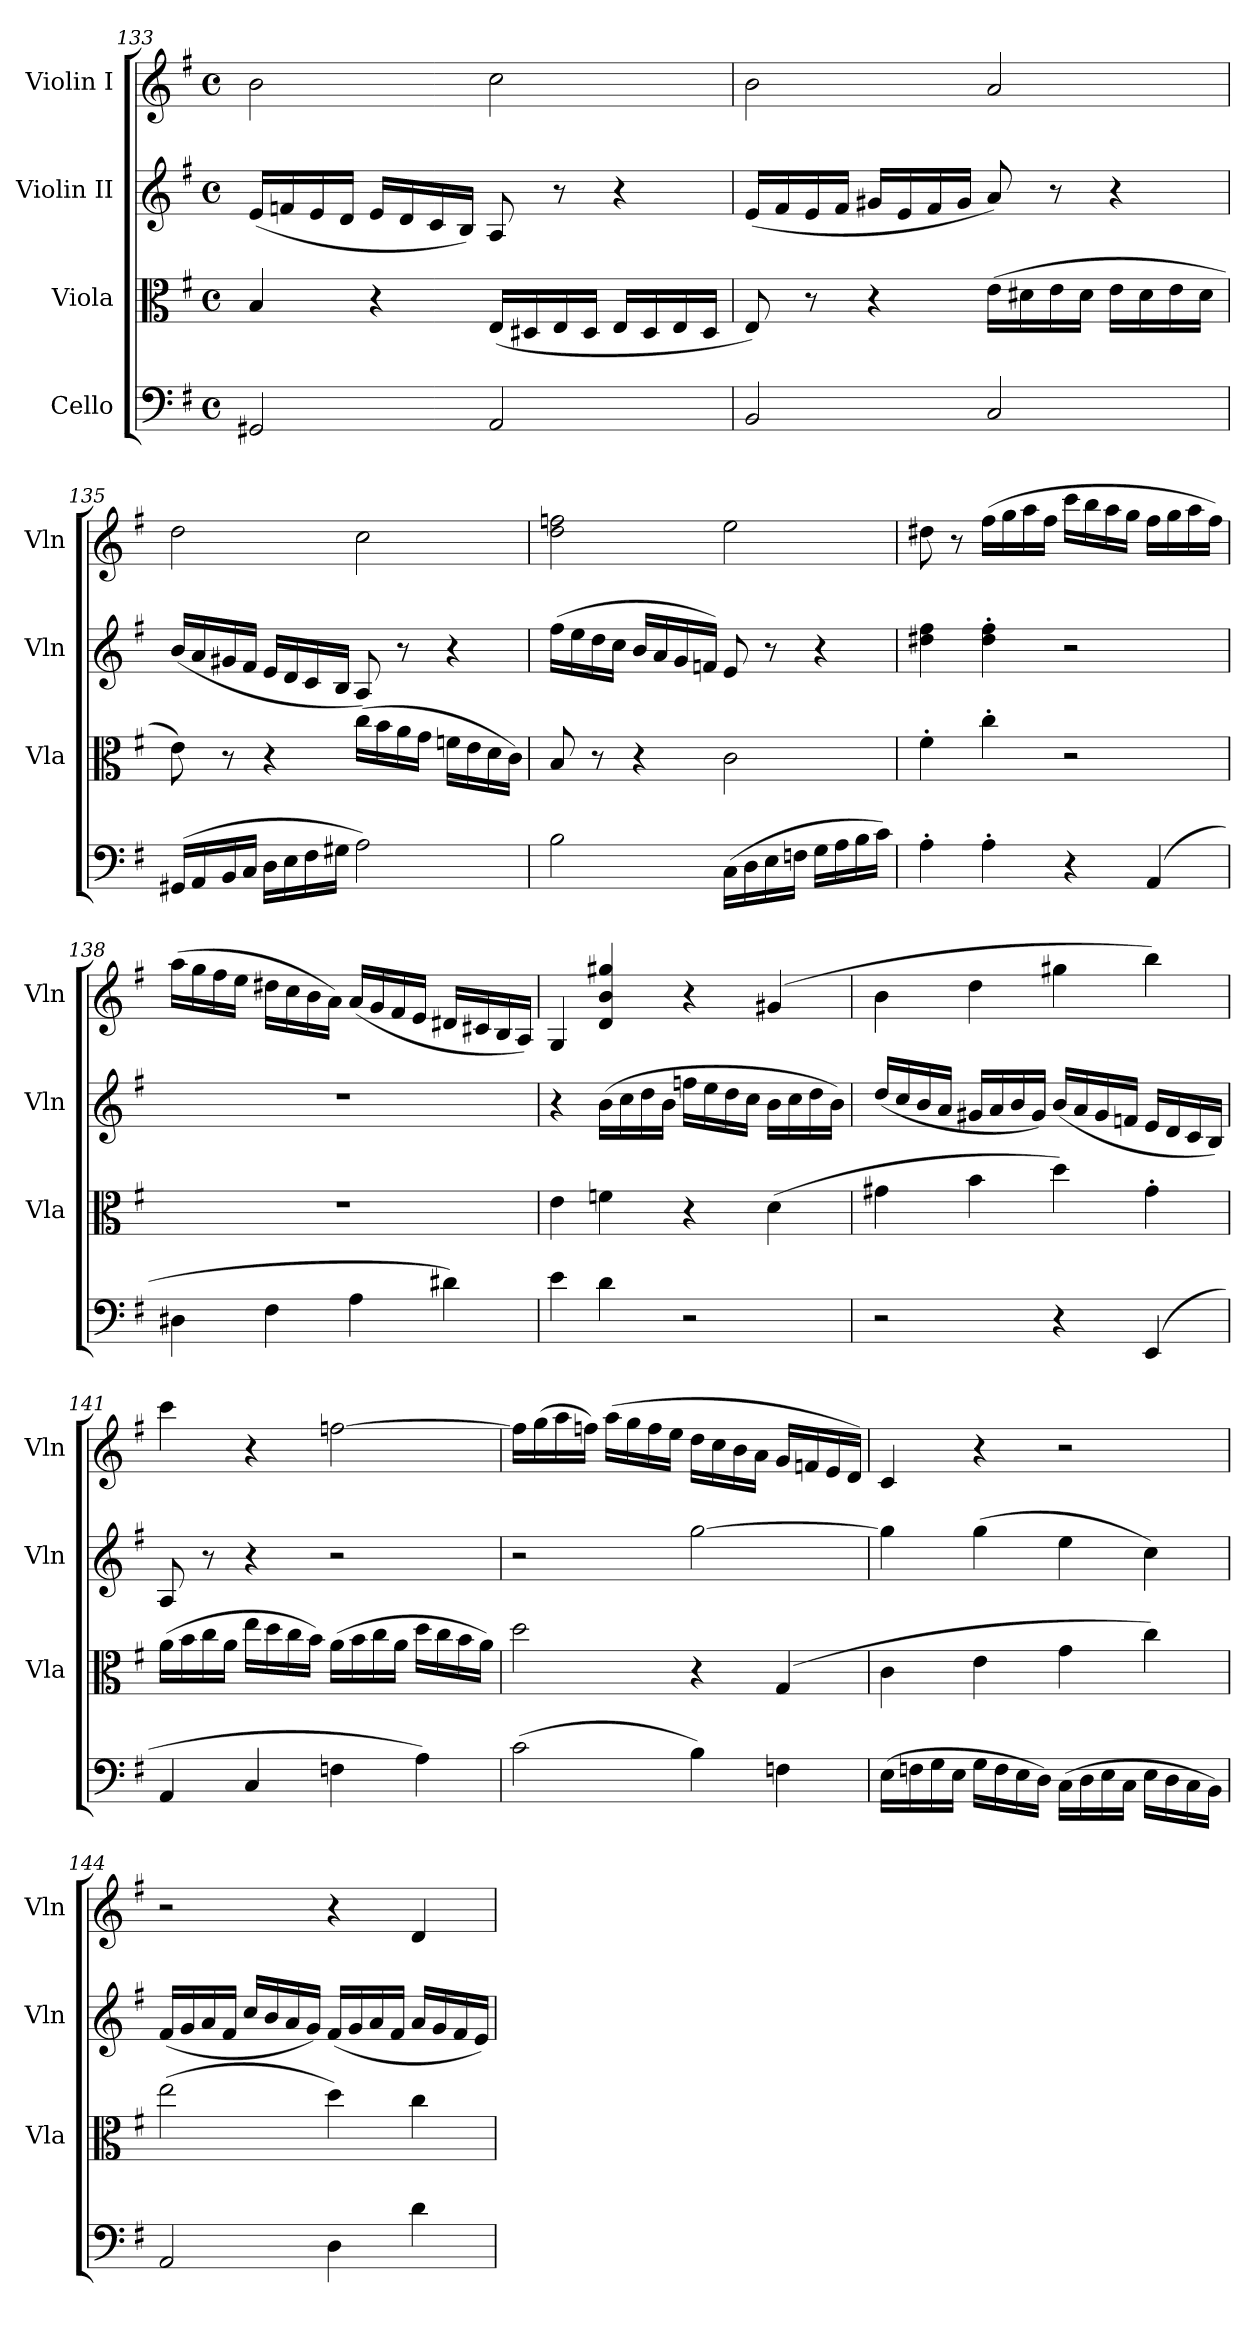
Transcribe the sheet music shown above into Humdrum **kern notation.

**kern	**kern	**kern	**kern
*part4	*part3	*part2	*part1
*staff4	*staff3	*staff2	*staff1
*I"Cello	*I"Viola	*I"Violin II	*I"Violin I
*	*I'Vla	*I'Vln	*I'Vln
*clefF4	*clefC3	*clefG2	*clefG2
*k[f#]	*k[f#]	*k[f#]	*k[f#]
*M4/4	*M4/4	*M4/4	*M4/4
*met(c)	*met(c)	*met(c)	*met(c)
=133	=133	=133	=133
2GG#X/	4B/	(<16e/LL	2b\
.	.	16fn/	.
.	.	16e/	.
.	.	16d/JJ	.
.	4r	16e/LL	.
.	.	16d/	.
.	.	16c/	.
.	.	16B/JJ)	.
2AA/	(<16E/LL	8A/	2cc\
.	16D#X/	.	.
.	16E/	8r	.
.	16D#/JJ	.	.
.	16E/LL	4r	.
.	16D#/	.	.
.	16E/	.	.
.	16D#/JJ	.	.
=134	=134	=134	=134
2BB/	8E/)	(<16e/LL	2b\
.	.	16f#/	.
.	8r	16e/	.
.	.	16f#/JJ	.
.	4r	16g#X/LL	.
.	.	16e/	.
.	.	16f#/	.
.	.	16g#/JJ	.
2C/	(>16e\LL	8a/)	2a/
.	16d#X\	.	.
.	16e\	8r	.
.	16d#\JJ	.	.
.	16e\LL	4r	.
.	16d#\	.	.
.	16e\	.	.
.	16d#\JJ	.	.
=135	=135	=135	=135
(>16GG#X/LL	8e\)	(<16b/LL	2dd\
16AA/	.	16a/	.
16BB/	8r	16g#X/	.
16C/JJ	.	16f#/JJ	.
16D\LL	4r	16e/LL	.
16E\	.	16d/	.
16F#\	.	16c/	.
16G#X\JJ	.	16B/JJ	.
2A\)	(>16cc\LL	8A/)	2cc\
.	16b\	.	.
.	16a\	8r	.
.	16g\JJ	.	.
.	16fn\LL	4r	.
.	16e\	.	.
.	16d\	.	.
.	16c\JJ)	.	.
!!LO:LB:g=z
=136	=136	=136	=136
2B\	8B/	(>16ff#\LL	2dd\ 2ffn\
.	.	16ee\	.
.	8r	16dd\	.
.	.	16cc\JJ	.
.	4r	16b/LL	.
.	.	16a/	.
.	.	16g/	.
.	.	16fn/JJ)	.
(>16C\LL	2c\	8e/	2ee\
16D\	.	.	.
16E\	.	8r	.
16Fn\JJ	.	.	.
16G\LL	.	4r	.
16A\	.	.	.
16B\	.	.	.
16c\JJ)	.	.	.
=137	=137	=137	=137
4A'\	4f#'\	4dd#X\ 4ff#\	8dd#X\
.	.	.	8r
4A'\	4cc'\	4dd#\' 4ff#\'	(>16ff#\LL
.	.	.	16gg\
.	.	.	16aa\
.	.	.	16ff#\JJ
4r	2r	2r	16ccc\LL
.	.	.	16bb\
.	.	.	16aa\
.	.	.	16gg\JJ
(>4AA/	.	.	16ff#\LL
.	.	.	16gg\
.	.	.	16aa\
.	.	.	16ff#\JJ)
=138	=138	=138	=138
4D#X\	1r	1r	(>16aa\LL
.	.	.	16gg\
.	.	.	16ff#\
.	.	.	16ee\JJ
4F#\	.	.	16dd#X\LL
.	.	.	16cc\
.	.	.	16b\
.	.	.	16a\JJ)
4A\	.	.	(<16a/LL
.	.	.	16g/
.	.	.	16f#/
.	.	.	16e/JJ
4d#X\)	.	.	16d#X/LL
.	.	.	16c#X/
.	.	.	16B/
.	.	.	16A/JJ)
=139	=139	=139	=139
4e\	4e\	4r	4G/
4d\	4fn\	(>16b\LL	4d/ 4b/ 4gg#X/
.	.	16cc\	.
.	.	16dd\	.
.	.	16b\JJ	.
2r	4r	16ffn\LL	4r
.	.	16ee\	.
.	.	16dd\	.
.	.	16cc\JJ	.
.	(>4d\	16b\LL	(>4g#X/
.	.	16cc\	.
.	.	16dd\	.
.	.	16b\JJ)	.
=140	=140	=140	=140
2r	4g#X\	(<16dd/LL	4b\
.	.	16cc/	.
.	.	16b/	.
.	.	16a/JJ	.
.	4b\	16g#X/LL	4dd\
.	.	16a/	.
.	.	16b/	.
.	.	16g#/JJ)	.
4r	4dd\)	(<16b/LL	4gg#X\
.	.	16a/	.
.	.	16g#/	.
.	.	16fn/JJ	.
(>4EE/	4g#'\	16e/LL	4bb\)
.	.	16d/	.
.	.	16c/	.
.	.	16B/JJ)	.
!!LO:PB:g=z
=141	=141	=141	=141
4AA/	(>16a\LL	8A/	4ccc\
.	16b\	.	.
.	16cc\	8r	.
.	16a\JJ	.	.
4C/	16ee\LL	4r	4r
.	16dd\	.	.
.	16cc\	.	.
.	16b\JJ)	.	.
4Fn\	(>16a\LL	2r	[2ffn\
.	16b\	.	.
.	16cc\	.	.
.	16a\JJ	.	.
4A\)	16dd\LL	.	.
.	16cc\	.	.
.	16b\	.	.
.	16a\JJ)	.	.
=142	=142	=142	=142
(>2c\	2dd\	2r	16ff\LL]
.	.	.	(>16gg\
.	.	.	16aa\
.	.	.	16ffn\JJ)
.	.	.	(>16aa\LL
.	.	.	16gg\
.	.	.	16ff\
.	.	.	16ee\JJ
4B\)	4r	[2gg\	16dd\LL
.	.	.	16cc\
.	.	.	16b\
.	.	.	16a\JJ
4Fn\	(>4G/	.	16g/LL
.	.	.	16fn/
.	.	.	16e/
.	.	.	16d/JJ)
=143	=143	=143	=143
(>16E\LL	4c\	4gg\]	4c/
16Fn\	.	.	.
16G\	.	.	.
16E\JJ	.	.	.
16G\LL	4e\	(>4gg\	4r
16F\	.	.	.
16E\	.	.	.
16D\JJ)	.	.	.
(>16C\LL	4g\	4ee\	2r
16D\	.	.	.
16E\	.	.	.
16C\JJ	.	.	.
16E\LL	4cc\)	4cc\)	.
16D\	.	.	.
16C\	.	.	.
16BB\JJ)	.	.	.
=144	=144	=144	=144
2AA/	(>2ee\	(<16f#/LL	2r
.	.	16g/	.
.	.	16a/	.
.	.	16f#/JJ	.
.	.	16cc/LL	.
.	.	16b/	.
.	.	16a/	.
.	.	16g/JJ)	.
4D\	4dd\)	(<16f#/LL	4r
.	.	16g/	.
.	.	16a/	.
.	.	16f#/JJ	.
4d\	4cc\	16a/LL	4d/
.	.	16g/	.
.	.	16f#/	.
.	.	16e/JJ)	.
=	=	=	=
*-	*-	*-	*-
